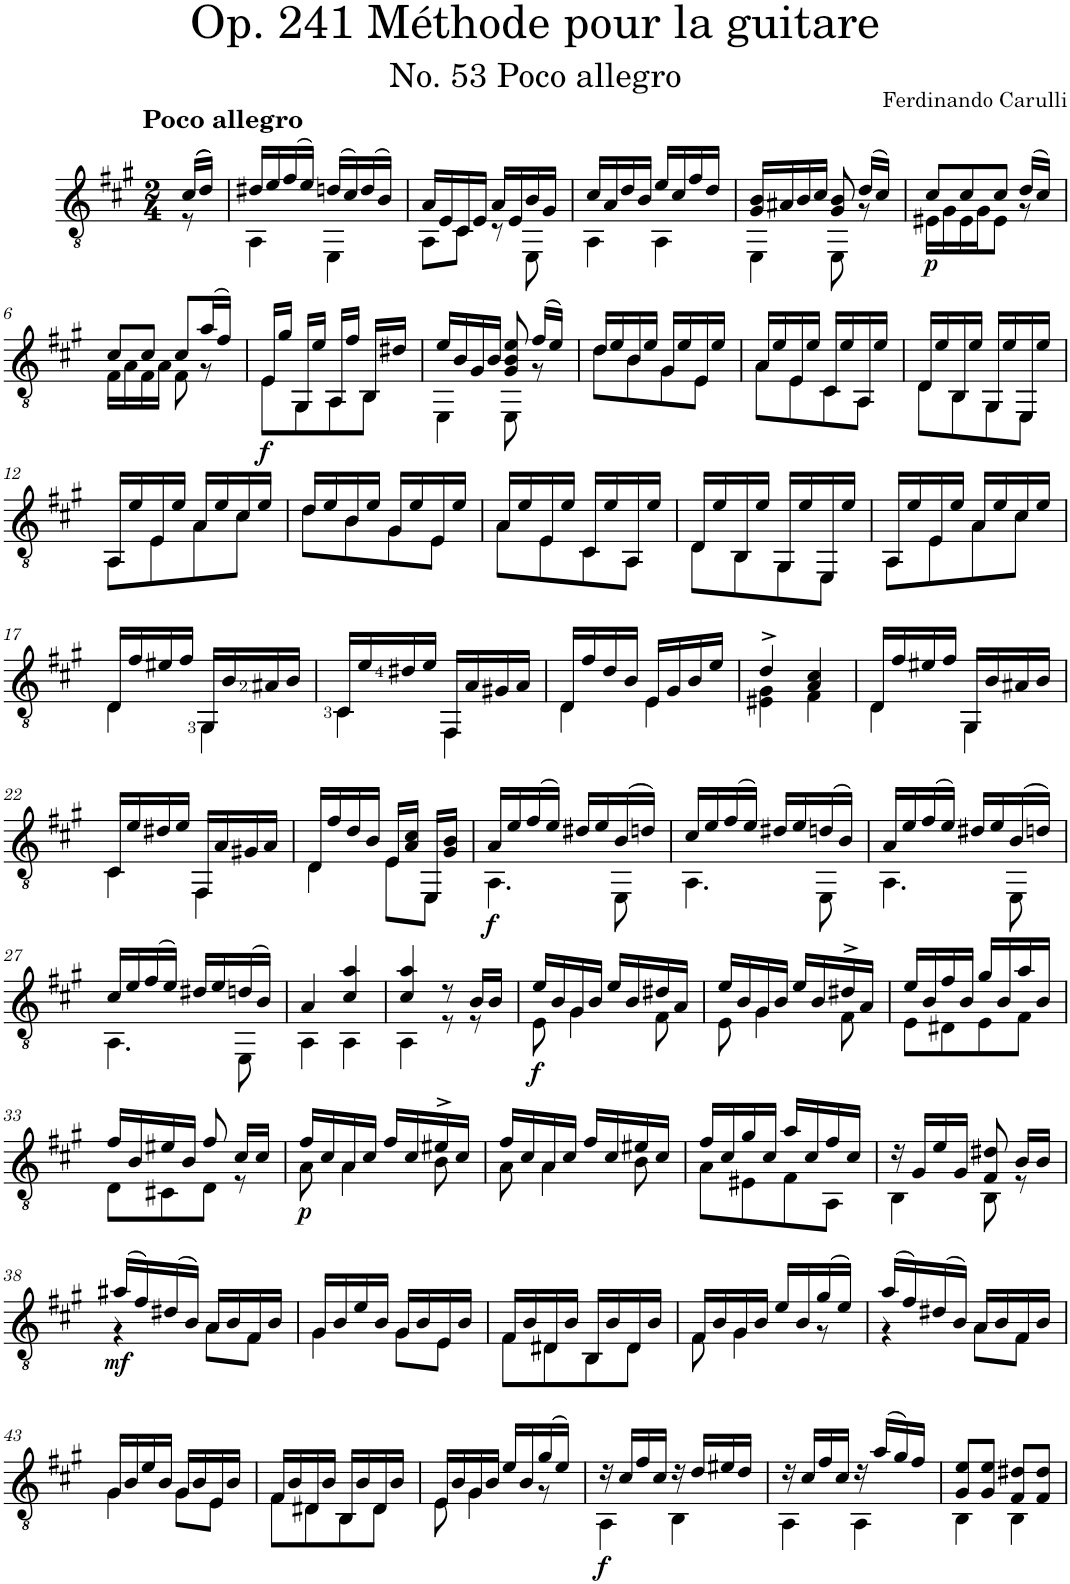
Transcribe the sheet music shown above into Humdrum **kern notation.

**kern	**dynam
*part1	*part1
*staff1	*staff1
*I"Classical Guitar	*
*I'Guit.	*
*clefGv2	*
*k[f#c#g#]	*
*A:	*
*M2/4	*
=	=
*^	*
!LO:TX:a:B:t=Poco allegro	!	!
((16c#/LL	8r	.
16d/JJ))	.	.
=1	=1	=1
16d#X/LL	4AA\	.
16e/	.	.
(16f#/	.	.
16e/JJ)	.	.
(>16dn/LL	4EE\	.
16c#/)	.	.
(>16d/	.	.
16B/JJ)	.	.
=2	=2	=2
16A/LL	8AA\L	.
16E/	.	.
16C#/	8C#\J	.
16E/JJ	.	.
16A/LL	8r	.
16E/	.	.
16B/	8EE\	.
16G#/JJ	.	.
=3	=3	=3
16c#/LL	4AA\	.
16A/	.	.
16d/	.	.
16B/JJ	.	.
16e/LL	4AA\	.
16c#/	.	.
16f#/	.	.
16d/JJ	.	.
=4	=4	=4
16G#/ 16B/LL	4EE\	.
16A#X/	.	.
16B/	.	.
16c#/JJ	.	.
8G#/ 8B/	8EE\	.
(>16d/LL	8r	.
16c#/JJ)	.	.
=5	=5	=5
!	!	!LO:DY:b
8c#/L	16E#X\LL	p
.	16G#\	.
8c#/	16E#\	.
.	16G#\J	.
8c#/J	8E#\J	.
(16d/LL	8r	.
16c#/JJ)	.	.
!!LO:LB:g=z	!!
=6	=6	=6
8c#/L	16F#\LL	.
.	16A\	.
8c#/J	16F#\	.
.	16A\JJ	.
8c#/L	8F#\	.
(16a/L	8r	.
16f#/JJ)	.	.
=7	=7	=7
!	!	!LO:DY:b
16E/LL	8E\L	f
16g#/JJ	.	.
16GG#/LL	8GG#\	.
16e/JJ	.	.
16AA/LL	8AA\	.
16f#/JJ	.	.
16BB/LL	8BB\J	.
16d#X/JJ	.	.
=8	=8	=8
16e/LL	4EE\	.
16B/	.	.
16G#/	.	.
16B/JJ	.	.
8G#/ 8B/ 8e/	8EE\	.
(>16f#/LL	8r	.
16e/JJ)	.	.
=9	=9	=9
16d/LL	8d\L	.
16e/	.	.
16B/	8B\	.
16e/JJ	.	.
16G#/LL	8G#\	.
16e/	.	.
16E/	8E\J	.
16e/JJ	.	.
=10	=10	=10
16A/LL	8A\L	.
16e/	.	.
16E/	8E\	.
16e/JJ	.	.
16C#/LL	8C#\	.
16e/	.	.
16AA/	8AA\J	.
16e/JJ	.	.
=11	=11	=11
16D/LL	8D\L	.
16e/	.	.
16BB/	8BB\	.
16e/JJ	.	.
16GG#/LL	8GG#\	.
16e/	.	.
16EE/	8EE\J	.
16e/JJ	.	.
!!LO:LB:g=z	!!
=12	=12	=12
16AA/LL	8AA\L	.
16e/	.	.
16E/	8E\	.
16e/JJ	.	.
16A/LL	8A\	.
16e/	.	.
16c#/	8c#\J	.
16e/JJ	.	.
=13	=13	=13
16d/LL	8d\L	.
16e/	.	.
16B/	8B\	.
16e/JJ	.	.
16G#/LL	8G#\	.
16e/	.	.
16E/	8E\J	.
16e/JJ	.	.
=14	=14	=14
16A/LL	8A\L	.
16e/	.	.
16E/	8E\	.
16e/JJ	.	.
16C#/LL	8C#\	.
16e/	.	.
16AA/	8AA\J	.
16e/JJ	.	.
=15	=15	=15
16D/LL	8D\L	.
16e/	.	.
16BB/	8BB\	.
16e/JJ	.	.
16GG#/LL	8GG#\	.
16e/	.	.
16EE/	8EE\J	.
16e/JJ	.	.
=16	=16	=16
16AA/LL	8AA\L	.
16e/	.	.
16E/	8E\	.
16e/JJ	.	.
16A/LL	8A\	.
16e/	.	.
16c#/	8c#\J	.
16e/JJ	.	.
!!LO:LB:g=z	!!
=17	=17	=17
16D/LL	4D\	.
16f#/	.	.
16e#X/	.	.
16f#/JJ	.	.
16GG#/LL	4GG#\	.
16B/	.	.
16A#X/	.	.
16B/JJ	.	.
=18	=18	=18
16C#/LL	4C#\	.
16e/	.	.
16d#X/	.	.
16e/JJ	.	.
16FF#/LL	4FF#\	.
16A/	.	.
16G#X/	.	.
16A/JJ	.	.
=19	=19	=19
16D/LL	4D\	.
16f#/	.	.
16d/	.	.
16B/JJ	.	.
16E/LL	4E\	.
16G#/	.	.
16B/	.	.
16e/JJ	.	.
=20	=20	=20
4d^/	4E#X\ 4G#\	.
4A/ 4c#/	4F#\	.
=21	=21	=21
16D/LL	4D\	.
16f#/	.	.
16e#X/	.	.
16f#/JJ	.	.
16GG#/LL	4GG#\	.
16B/	.	.
16A#X/	.	.
16B/JJ	.	.
!!LO:LB:g=z	!!
=22	=22	=22
16C#/LL	4C#\	.
16e/	.	.
16d#X/	.	.
16e/JJ	.	.
16FF#/LL	4FF#\	.
16A/	.	.
16G#X/	.	.
16A/JJ	.	.
=23	=23	=23
16D/LL	4D\	.
16f#/	.	.
16d/	.	.
16B/JJ	.	.
16E/LL	8E\L	.
16A/ 16c#/JJ	.	.
16EE/LL	8EE\J	.
16G#/ 16B/JJ	.	.
=24	=24	=24
!	!	!LO:DY:b
16A/LL	4.AA\	f
16e/	.	.
(16f#/	.	.
16e/JJ)	.	.
16d#X/LL	.	.
16e/	.	.
(>16B/	8EE\	.
16dn/JJ)	.	.
=25	=25	=25
16c#/LL	4.AA\	.
16e/	.	.
(>16f#/	.	.
16e/JJ)	.	.
16d#X/LL	.	.
16e/	.	.
(>16dn/	8EE\	.
16B/JJ)	.	.
=26	=26	=26
16A/LL	4.AA\	.
16e/	.	.
(16f#/	.	.
16e/JJ)	.	.
16d#X/LL	.	.
16e/	.	.
(>16B/	8EE\	.
16dn/JJ)	.	.
!!LO:LB:g=z	!!
=27	=27	=27
16c#/LL	4.AA\	.
16e/	.	.
(>16f#/	.	.
16e/JJ)	.	.
16d#X/LL	.	.
16e/	.	.
(>16dn/	8EE\	.
16B/JJ)	.	.
=28	=28	=28
4A/	4AA\	.
4c#/ 4a/	4AA\	.
=29	=29	=29
4c#/ 4a/	4AA\	.
8r	8r	.
16B/LL	8r	.
16B/JJ	.	.
=30	=30	=30
!	!	!LO:DY:b
16e/LL	8E\	f
16B/	.	.
16G#/	4G#\	.
16B/JJ	.	.
16e/LL	.	.
16B/	.	.
16d#X/	8F#\	.
16A/JJ	.	.
=31	=31	=31
16e/LL	8E\	.
16B/	.	.
16G#/	4G#\	.
16B/JJ	.	.
16e/LL	.	.
16B/	.	.
16d#X^/	8F#\	.
16A/JJ	.	.
=32	=32	=32
16e/LL	8E\L	.
16B/	.	.
16f#/	8D#X\	.
16B/JJ	.	.
16g#/LL	8E\	.
16B/	.	.
16a/	8F#\J	.
16B/JJ	.	.
!!LO:LB:g=z	!!
=33	=33	=33
16f#/LL	8D\L	.
16B/	.	.
16e#X/	8C#X\	.
16B/JJ	.	.
8f#/	8D\J	.
16c#/LL	8r	.
16c#/JJ	.	.
=34	=34	=34
!	!	!LO:DY:b
16f#/LL	8A\	p
16c#/	.	.
16A/	4A\	.
16c#/JJ	.	.
16f#/LL	.	.
16c#/	.	.
16e#X^/	8B\	.
16c#/JJ	.	.
=35	=35	=35
16f#/LL	8A\	.
16c#/	.	.
16A/	4A\	.
16c#/JJ	.	.
16f#/LL	.	.
16c#/	.	.
16e#X/	8B\	.
16c#/JJ	.	.
=36	=36	=36
16f#/LL	8A\L	.
16c#/	.	.
16g#/	8E#X\	.
16c#/JJ	.	.
16a/LL	8F#\	.
16c#/	.	.
16f#/	8AA\J	.
16c#/JJ	.	.
=37	=37	=37
16r	4BB\	.
16G#/LL	.	.
16e/	.	.
16G#/JJ	.	.
8F#/ 8d#X/	8BB\	.
16B/LL	8r	.
16B/JJ	.	.
!!LO:LB:g=z	!!
=38	=38	=38
!	!	!LO:DY:b
(>16a#X/LL	4r	mf
16f#/)	.	.
(>16d#X/	.	.
16B/JJ)	.	.
16A/LL	8A\L	.
16B/	.	.
16F#/	8F#\J	.
16B/JJ	.	.
=39	=39	=39
16G#/LL	4G#\	.
16B/	.	.
16e/	.	.
16B/JJ	.	.
16G#/LL	8G#\L	.
16B/	.	.
16E/	8E\J	.
16B/JJ	.	.
=40	=40	=40
16F#/LL	8F#\L	.
16B/	.	.
16D#X/	8D#\	.
16B/JJ	.	.
16BB/LL	8BB\	.
16B/	.	.
16D#/	8D#\J	.
16B/JJ	.	.
=41	=41	=41
16F#/LL	8F#\	.
16B/	.	.
16G#/	4G#\	.
16B/JJ	.	.
16e/LL	.	.
16B/	.	.
(>16g#/	8r	.
16e/JJ)	.	.
=42	=42	=42
(>16a/LL	4r	.
16f#/)	.	.
(>16d#X/	.	.
16B/JJ)	.	.
16A/LL	8A\L	.
16B/	.	.
16F#/	8F#\J	.
16B/JJ	.	.
!!LO:LB:g=z	!!
=43	=43	=43
16G#/LL	4G#\	.
16B/	.	.
16e/	.	.
16B/JJ	.	.
16G#/LL	8G#\L	.
16B/	.	.
16E/	8E\J	.
16B/JJ	.	.
=44	=44	=44
16F#/LL	8F#\L	.
16B/	.	.
16D#X/	8D#\	.
16B/JJ	.	.
16BB/LL	8BB\	.
16B/	.	.
16D#/	8D#\J	.
16B/JJ	.	.
=45	=45	=45
16E/LL	8E\	.
16B/	.	.
16G#/	4G#\	.
16B/JJ	.	.
16e/LL	.	.
16B/	.	.
(16g#/	8r	.
16e/JJ)	.	.
=46	=46	=46
!	!	!LO:DY:b
16r	4AA\	f
16c#/LL	.	.
16f#/	.	.
16c#/JJ	.	.
16r	4BB\	.
16d/LL	.	.
16e#X/	.	.
16d/JJ	.	.
=47	=47	=47
16r	4AA\	.
16c#/LL	.	.
16f#/	.	.
16c#/JJ	.	.
16r	4AA\	.
(16a/LL	.	.
16g#/)	.	.
16f#/JJ	.	.
=48	=48	=48
8G#/ 8e/L	4BB\	.
8G#/ 8e/J	.	.
8F#/ 8d#X/L	4BB\	.
8F#/ 8d#/J	.	.
*v	*v	*
=	=
*-	*-
